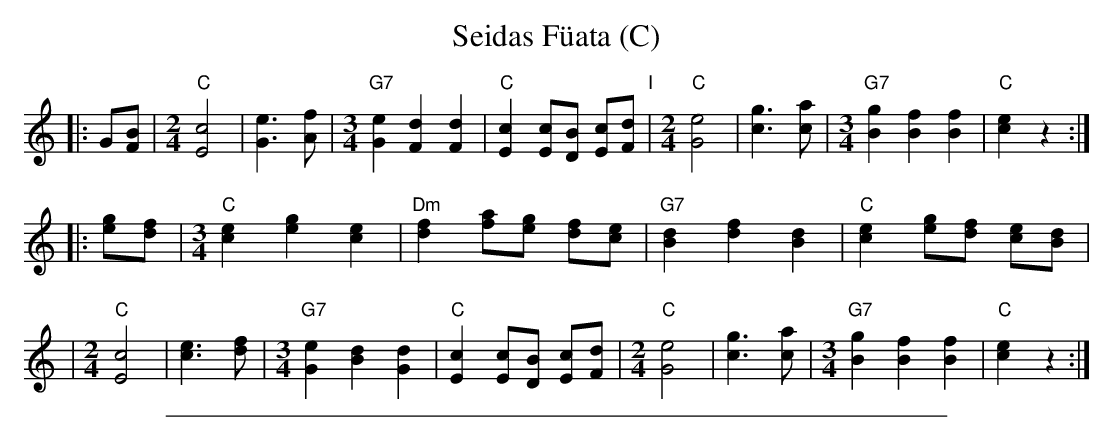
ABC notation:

X:1
T: Seidas F\"uata (C)
M: none
L: 1/8
K: C
|: G[BF] \
|[M:2/4][L:1/8] \
	"C"[c4E4] | [e3G3][fA] \
|[M:3/4][L:1/8] \
	"G7"[e2G2] [d2F2] [d2F2] | "C"[c2E2] [cE][BD] [cE][dF] \
"I"\
|[M:2/4][L:1/8] \
	"C"[e4G4] | [g3c3][ac] \
|[M:3/4][L:1/8] \
	"G7"[g2B2] [f2B2] [f2B2] | "C"[e2c2] z2 :|
|: [ge][fd] \
|[M:3/4][L:1/8] \
	"C"[e2c2] [g2e2] [e2c2] | "Dm"[f2d2] [af][ge] [fd][ec] \
| "G7"[d2B2] [f2d2] [d2B2] | "C"[e2c2] [ge][fd] [ec][dB] |
|[M:2/4][L:1/8] \
	"C"[c4E4] | [e3c3][fd] \
|[M:3/4][L:1/8] \
	"G7"[e2G2] [d2B2] [d2G2] | "C"[c2E2] [cE][BD] [cE][dF] \
|[M:2/4][L:1/8] \
	"C"[e4G4] | [g3c3][ac] \
|[M:3/4][L:1/8] \
	"G7"[g2B2] [f2B2] [f2B2] | "C"[e2c2] z2 :|
